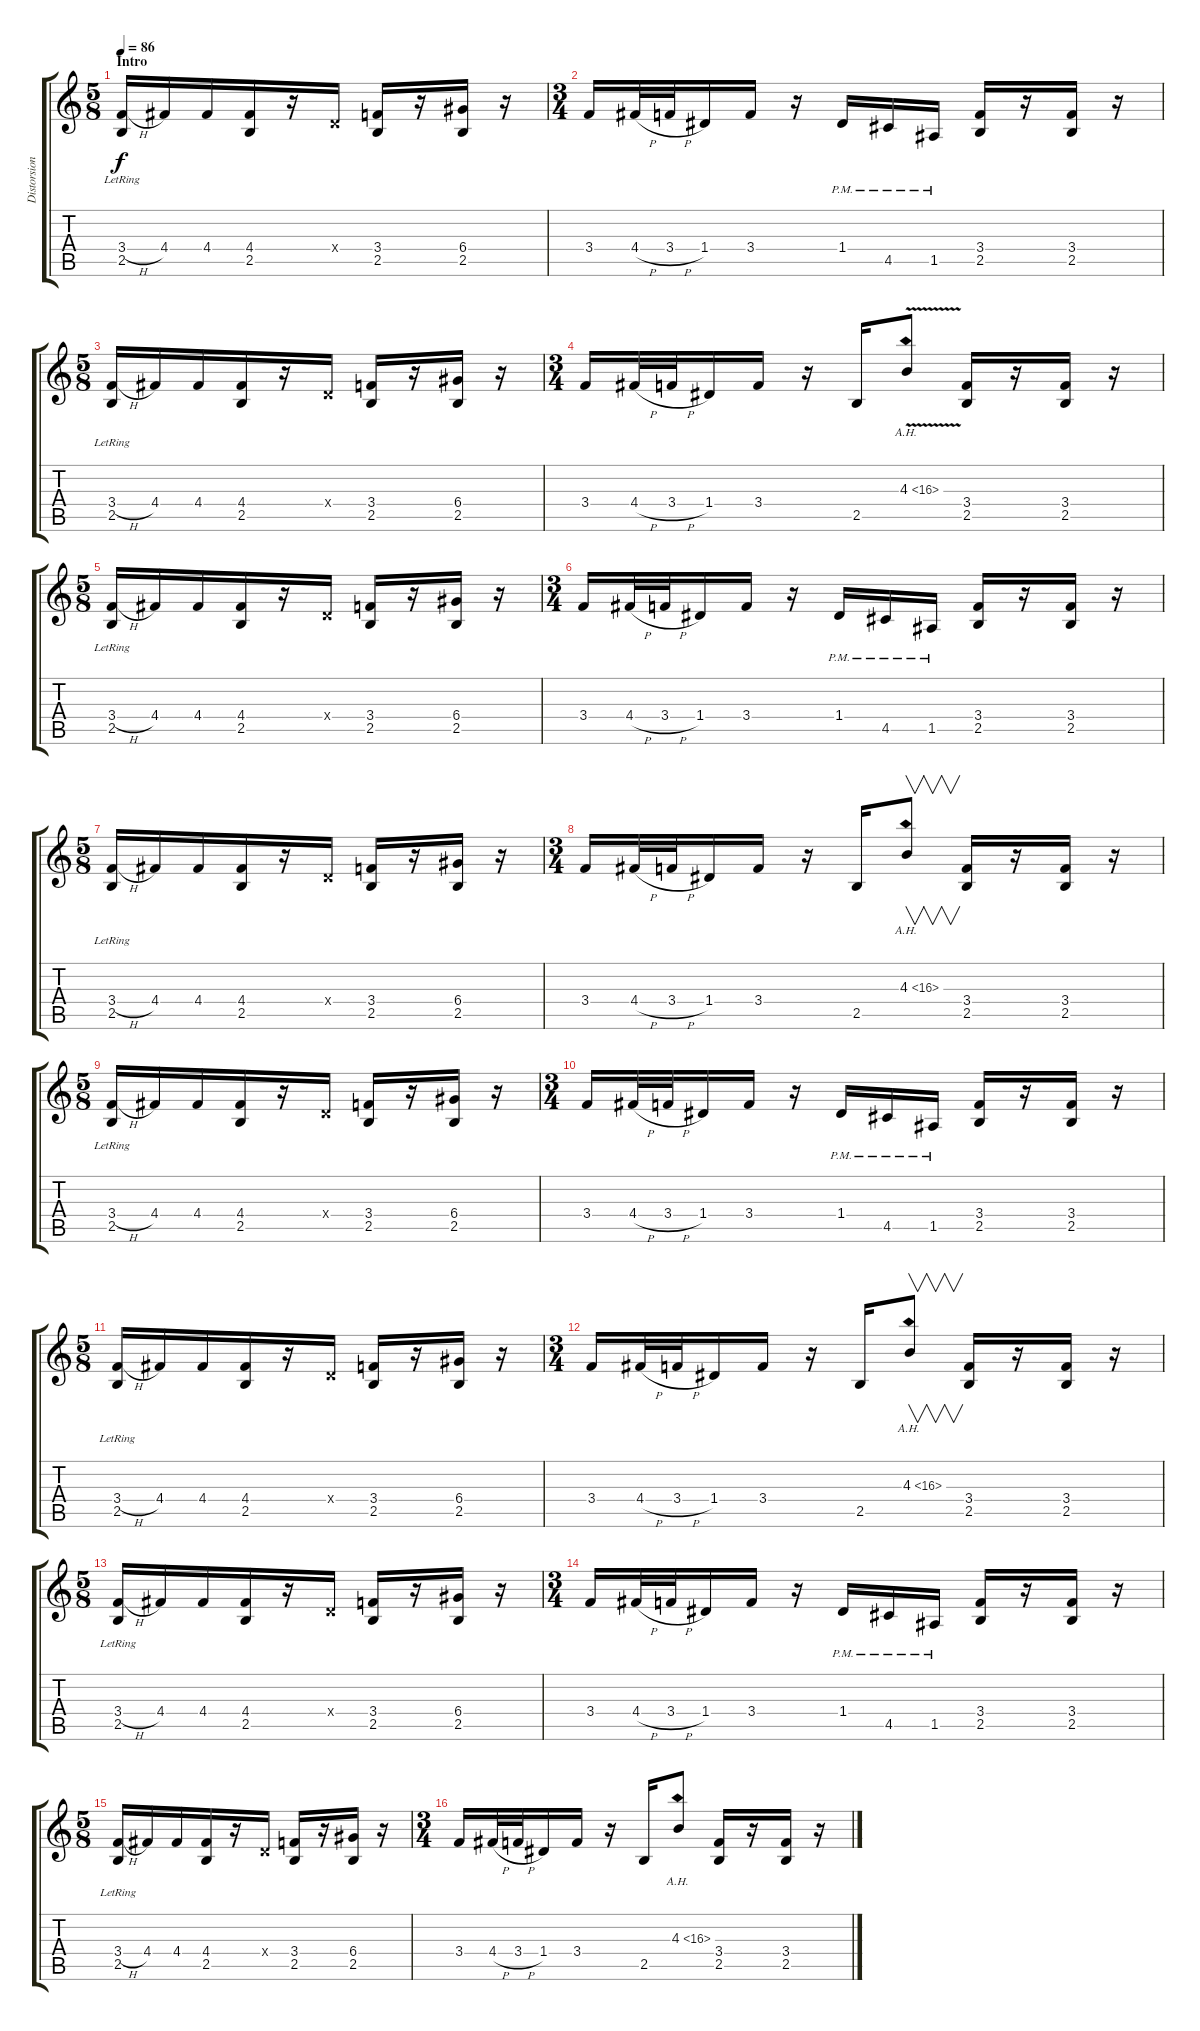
\track ("Distorsion Guitar" "Distorsion") {instrument overdrivenguitar}
\staff {score tabs}
\tuning (E4 B3 G3 D3 A2 E2) {hide}
\ts (5 8)
\section ("" "Intro")
\tempo 86
\clef g2
\ks c
(3.4{h} 2.5{lr}).16{dy f volume 10 instrument overdrivenguitar} 4.4.16 4.4.16 (4.4 2.5).16 r.16 0.4{x}.16 (3.4 2.5).16 r.16 (6.4 2.5).16 r.16 |
\ts (3 4)
3.4.16 4.4{h}.32 3.4{h}.32 1.4.16 3.4.16 r.16 1.4{pm}.16 4.5{pm}.16 1.5{pm}.16 (3.4 2.5).16 r.16 (3.4 2.5).16 r.16 |
\ts (5 8)
(3.4{h} 2.5{lr}).16 4.4.16 4.4.16 (4.4 2.5).16 r.16 0.4{x}.16 (3.4 2.5).16 r.16 (6.4 2.5).16 r.16 |
\ts (3 4)
3.4.16 4.4{h}.32 3.4{h}.32 1.4.16 3.4.16 r.16 2.5.16 4.3{ah 12 v}.8 (3.4 2.5).16{volume 13} r.16 (3.4 2.5).16 r.16 |
\ts (5 8)
(3.4{h} 2.5{lr}).16 4.4.16 4.4.16 (4.4 2.5).16 r.16 0.4{x}.16 (3.4 2.5).16 r.16 (6.4 2.5).16 r.16 |
\ts (3 4)
3.4.16 4.4{h}.32 3.4{h}.32 1.4.16 3.4.16 r.16 1.4{pm}.16 4.5{pm}.16 1.5{pm}.16 (3.4 2.5).16 r.16 (3.4 2.5).16 r.16 |
\ts (5 8)
(3.4{h} 2.5{lr}).16 4.4.16 4.4.16 (4.4 2.5).16 r.16 0.4{x}.16 (3.4 2.5).16 r.16 (6.4 2.5).16 r.16 |
\ts (3 4)
3.4.16 4.4{h}.32 3.4{h}.32 1.4.16 3.4.16 r.16 2.5.16 4.3{ah 12}.8{v} (3.4 2.5).16 r.16 (3.4 2.5).16 r.16 |
\ts (5 8)
(3.4{h} 2.5{lr}).16 4.4.16 4.4.16 (4.4 2.5).16 r.16 0.4{x}.16 (3.4 2.5).16 r.16 (6.4 2.5).16 r.16 |
\ts (3 4)
3.4.16 4.4{h}.32 3.4{h}.32 1.4.16 3.4.16 r.16 1.4{pm}.16 4.5{pm}.16 1.5{pm}.16 (3.4 2.5).16 r.16 (3.4 2.5).16 r.16 |
\ts (5 8)
(3.4{h} 2.5{lr}).16 4.4.16 4.4.16 (4.4 2.5).16 r.16 0.4{x}.16 (3.4 2.5).16 r.16 (6.4 2.5).16 r.16 |
\ts (3 4)
3.4.16 4.4{h}.32 3.4{h}.32 1.4.16 3.4.16 r.16 2.5.16 4.3{ah 12}.8{v} (3.4 2.5).16 r.16 (3.4 2.5).16 r.16 |
\ts (5 8)
(3.4{h} 2.5{lr}).16 4.4.16 4.4.16 (4.4 2.5).16 r.16 0.4{x}.16 (3.4 2.5).16 r.16 (6.4 2.5).16 r.16 |
\ts (3 4)
3.4.16 4.4{h}.32 3.4{h}.32 1.4.16 3.4.16 r.16 1.4{pm}.16 4.5{pm}.16 1.5{pm}.16 (3.4 2.5).16 r.16 (3.4 2.5).16 r.16 |
\ts (5 8)
(3.4{h} 2.5{lr}).16 4.4.16 4.4.16 (4.4 2.5).16 r.16 0.4{x}.16 (3.4 2.5).16 r.16 (6.4 2.5).16 r.16 |
\ts (3 4)
3.4.16 4.4{h}.32 3.4{h}.32 1.4.16 3.4.16 r.16 2.5.16 4.3{ah 12}.8 (3.4 2.5).16 r.16 (3.4 2.5).16 r.16
